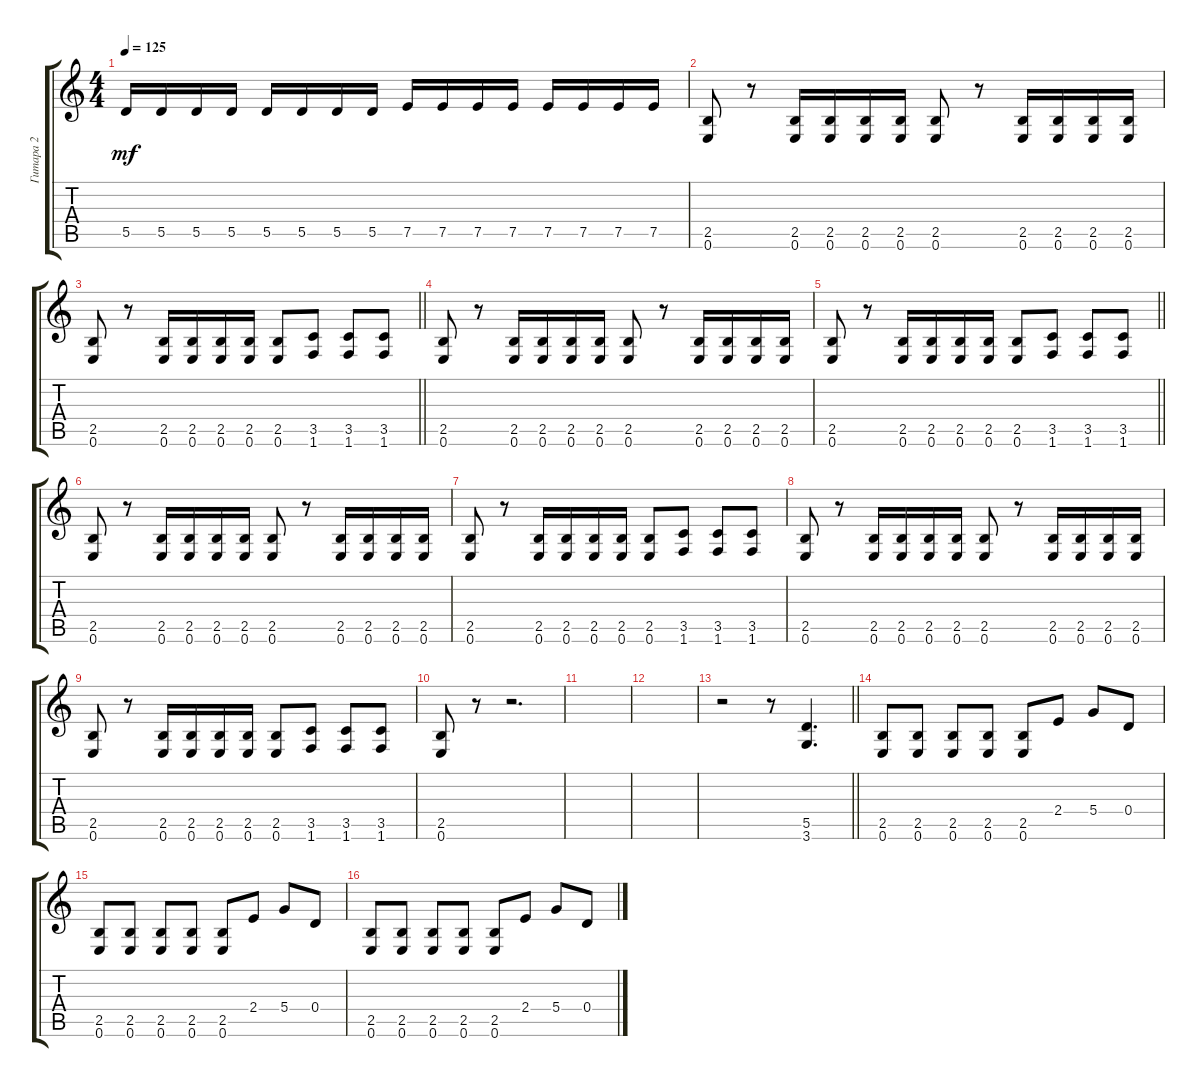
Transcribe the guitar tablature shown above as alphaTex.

\track ("Гитара 2" "Гитара 2") {instrument distortionguitar}
\staff {score tabs}
\tuning (E4 B3 G3 D3 A2 E2) {hide}
\ts (4 4)
\tempo 125
\clef g2
\ks c
5.5.16{dy mf} 5.5.16 5.5.16 5.5.16 5.5.16 5.5.16 5.5.16 5.5.16 7.5.16 7.5.16 7.5.16 7.5.16 7.5.16 7.5.16 7.5.16 7.5.16 |
(2.5 0.6).8 r.8 (2.5 0.6).16 (2.5 0.6).16 (2.5 0.6).16 (2.5 0.6).16 (2.5 0.6).8 r.8 (2.5 0.6).16 (2.5 0.6).16 (2.5 0.6).16 (2.5 0.6).16 |
\barLineRight lightlight
(2.5 0.6).8 r.8 (2.5 0.6).16 (2.5 0.6).16 (2.5 0.6).16 (2.5 0.6).16 (2.5 0.6).8 (3.5 1.6).8 (3.5 1.6).8 (3.5 1.6).8 |
(2.5 0.6).8 r.8 (2.5 0.6).16 (2.5 0.6).16 (2.5 0.6).16 (2.5 0.6).16 (2.5 0.6).8 r.8 (2.5 0.6).16 (2.5 0.6).16 (2.5 0.6).16 (2.5 0.6).16 |
\barLineRight lightlight
(2.5 0.6).8 r.8 (2.5 0.6).16 (2.5 0.6).16 (2.5 0.6).16 (2.5 0.6).16 (2.5 0.6).8 (3.5 1.6).8 (3.5 1.6).8 (3.5 1.6).8 |
(2.5 0.6).8 r.8 (2.5 0.6).16 (2.5 0.6).16 (2.5 0.6).16 (2.5 0.6).16 (2.5 0.6).8 r.8 (2.5 0.6).16 (2.5 0.6).16 (2.5 0.6).16 (2.5 0.6).16 |
(2.5 0.6).8 r.8 (2.5 0.6).16 (2.5 0.6).16 (2.5 0.6).16 (2.5 0.6).16 (2.5 0.6).8 (3.5 1.6).8 (3.5 1.6).8 (3.5 1.6).8 |
(2.5 0.6).8 r.8 (2.5 0.6).16 (2.5 0.6).16 (2.5 0.6).16 (2.5 0.6).16 (2.5 0.6).8 r.8 (2.5 0.6).16 (2.5 0.6).16 (2.5 0.6).16 (2.5 0.6).16 |
(2.5 0.6).8 r.8 (2.5 0.6).16 (2.5 0.6).16 (2.5 0.6).16 (2.5 0.6).16 (2.5 0.6).8 (3.5 1.6).8 (3.5 1.6).8 (3.5 1.6).8 |
(2.5 0.6).8 r.8 r.2{d} |
|
|
\barLineRight lightlight
r.2 r.8 (5.5 3.6).4{d} |
(2.5 0.6).8 (2.5 0.6).8 (2.5 0.6).8 (2.5 0.6).8 (2.5 0.6).8 2.4.8 5.4.8 0.4.8 |
(2.5 0.6).8 (2.5 0.6).8 (2.5 0.6).8 (2.5 0.6).8 (2.5 0.6).8 2.4.8 5.4.8 0.4.8 |
(2.5 0.6).8 (2.5 0.6).8 (2.5 0.6).8 (2.5 0.6).8 (2.5 0.6).8 2.4.8 5.4.8 0.4.8
